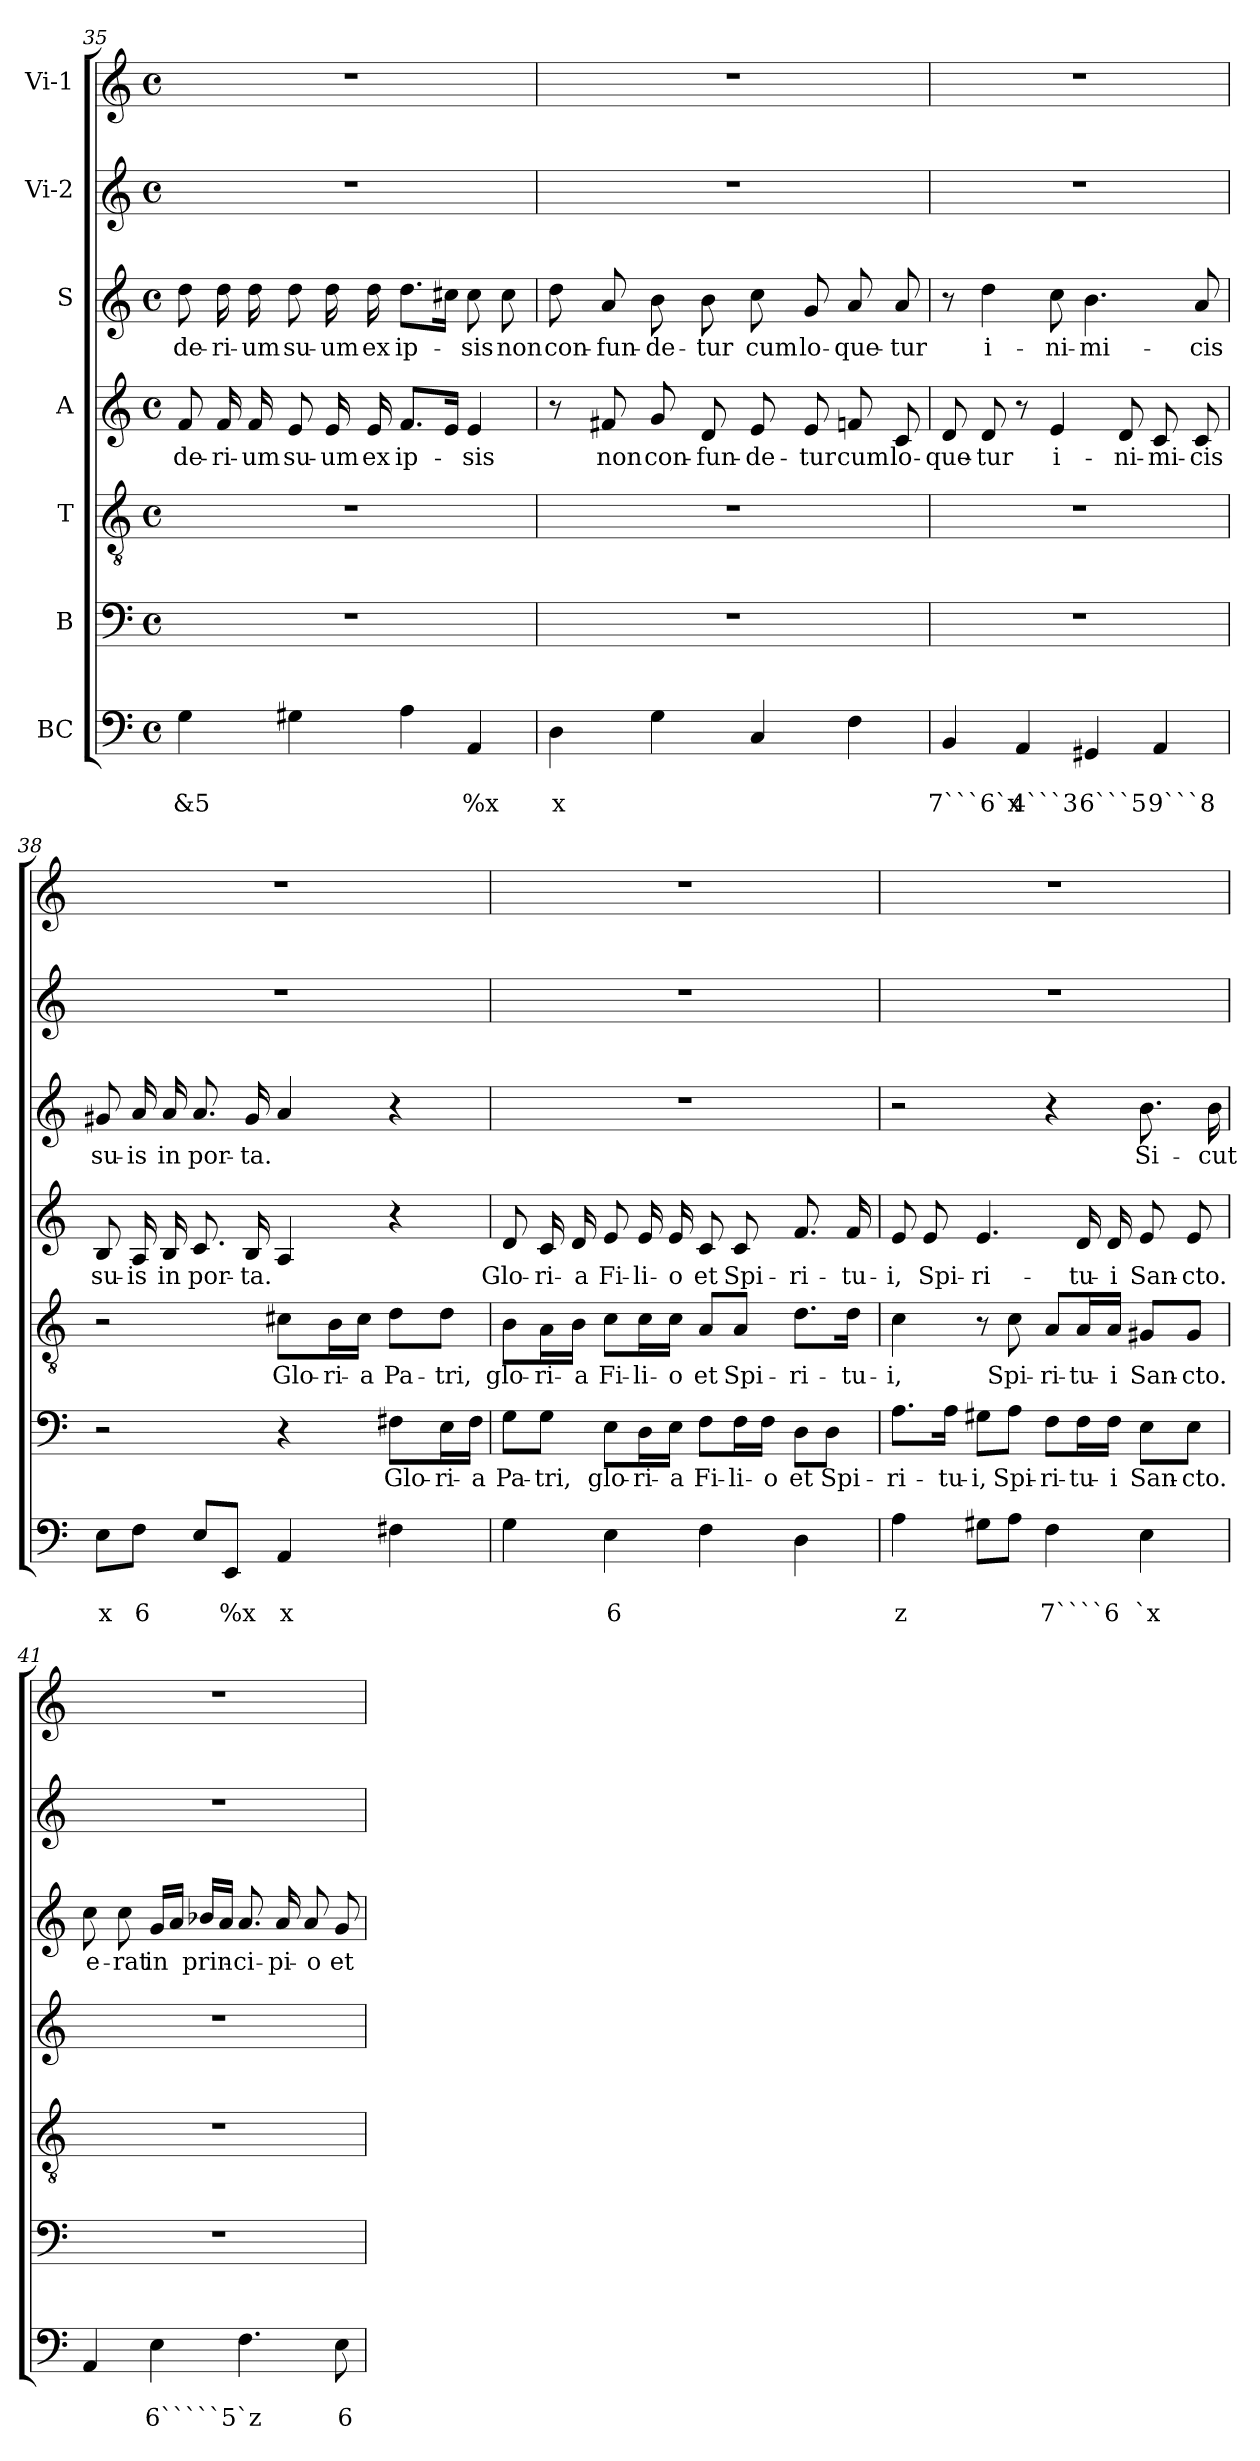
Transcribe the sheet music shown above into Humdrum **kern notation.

**kern	**text	**text	**kern	**text	**kern	**text	**kern	**text	**kern	**text	**kern	**kern
*part7	*part7	*part7	*part6	*part6	*part5	*part5	*part4	*part4	*part3	*part3	*part2	*part1
*staff7	*staff7	*staff7	*staff6	*staff6	*staff5	*staff5	*staff4	*staff4	*staff3	*staff3	*staff2	*staff1
*I"BC	*	*	*I"B	*	*I"T	*	*I"A	*	*I"S	*	*I"Vi-2	*I"Vi-1
*clefF4	*	*	*clefF4	*	*clefGv2	*	*clefG2	*	*clefG2	*	*clefG2	*clefG2
*k[]	*	*	*k[]	*	*k[]	*	*k[]	*	*k[]	*	*k[]	*k[]
*C:	*	*	*C:	*	*C:	*	*C:	*	*C:	*	*C:	*C:
*M4/4	*	*	*M4/4	*	*M4/4	*	*M4/4	*	*M4/4	*	*M4/4	*M4/4
*met(c)	*	*	*met(c)	*	*met(c)	*	*met(c)	*	*met(c)	*	*met(c)	*met(c)
=35	=35	=35	=35	=35	=35	=35	=35	=35	=35	=35	=35	=35
!	!	!LO:LY:b	!	!	!	!	!	!LO:LY:b	!	!LO:LY:b	!	!
4G\	.	&5	1r	.	1r	.	8f/	-de-	8dd\	-de-	1r	1r
!	!	!	!	!	!	!	!	!LO:LY:b	!	!LO:LY:b	!	!
.	.	.	.	.	.	.	16f/	-ri-	16dd\	-ri-	.	.
!	!	!	!	!	!	!	!	!LO:LY:b	!	!LO:LY:b	!	!
.	.	.	.	.	.	.	16f/	-um	16dd\	-um	.	.
!	!	!	!	!	!	!	!	!LO:LY:b	!	!LO:LY:b	!	!
4G#X\	.	.	.	.	.	.	8e/	su-	8dd\	su-	.	.
!	!	!	!	!	!	!	!	!LO:LY:b	!	!LO:LY:b	!	!
.	.	.	.	.	.	.	16e/	-um	16dd\	-um	.	.
!	!	!	!	!	!	!	!	!LO:LY:b	!	!LO:LY:b	!	!
.	.	.	.	.	.	.	16e/	ex	16dd\	ex	.	.
!	!	!	!	!	!	!	!	!LO:LY:b	!	!LO:LY:b	!	!
4A\	.	.	.	.	.	.	8.f/L	ip-	8.dd\L	ip-	.	.
.	.	.	.	.	.	.	16e/Jk	.	16cc#X\Jk	.	.	.
!	!	!LO:LY:b	!	!	!	!	!	!LO:LY:b	!	!LO:LY:b	!	!
4AA/	.	%x	.	.	.	.	4e/	-sis	8cc#\	-sis	.	.
!	!	!	!	!	!	!	!	!	!	!LO:LY:b	!	!
.	.	.	.	.	.	.	.	.	8cc#\	non	.	.
=36	=36	=36	=36	=36	=36	=36	=36	=36	=36	=36	=36	=36
!	!	!LO:LY:b	!	!	!	!	!	!	!	!LO:LY:b	!	!
4D\	.	x	1r	.	1r	.	8r	.	8dd\	con-	1r	1r
!	!	!	!	!	!	!	!	!LO:LY:b	!	!LO:LY:b	!	!
.	.	.	.	.	.	.	8f#X/	non	8a/	-fun-	.	.
!	!	!	!	!	!	!	!	!LO:LY:b	!	!LO:LY:b	!	!
4G\	.	.	.	.	.	.	8g/	con-	8b\	-de-	.	.
!	!	!	!	!	!	!	!	!LO:LY:b	!	!LO:LY:b	!	!
.	.	.	.	.	.	.	8d/	-fun-	8b\	-tur	.	.
!	!	!	!	!	!	!	!	!LO:LY:b	!	!LO:LY:b	!	!
4C/	.	.	.	.	.	.	8e/	-de-	8cc\	cum	.	.
!	!	!	!	!	!	!	!	!LO:LY:b	!	!LO:LY:b	!	!
.	.	.	.	.	.	.	8e/	-tur	8g/	lo-	.	.
!	!	!	!	!	!	!	!	!LO:LY:b	!	!LO:LY:b	!	!
4F\	.	.	.	.	.	.	8fn/	cum	8a/	-que-	.	.
!	!	!	!	!	!	!	!	!LO:LY:b	!	!LO:LY:b	!	!
.	.	.	.	.	.	.	8c/	lo-	8a/	-tur	.	.
!!LO:LB:g=z
=37	=37	=37	=37	=37	=37	=37	=37	=37	=37	=37	=37	=37
!	!	!LO:LY:b	!	!	!	!	!	!LO:LY:b	!	!	!	!
4BB/	.	7```6`x	1r	.	1r	.	8d/	-que-	8r	.	1r	1r
!	!	!	!	!	!	!	!	!LO:LY:b	!	!LO:LY:b	!	!
.	.	.	.	.	.	.	8d/	-tur	4dd\	i-	.	.
!	!	!LO:LY:b	!	!	!	!	!	!	!	!	!	!
4AA/	.	4```3	.	.	.	.	8r	.	.	.	.	.
!	!	!	!	!	!	!	!	!LO:LY:b	!	!LO:LY:b	!	!
.	.	.	.	.	.	.	4e/	i-	8cc\	-ni-	.	.
!	!	!LO:LY:b	!	!	!	!	!	!	!	!LO:LY:b	!	!
4GG#X/	.	6```5	.	.	.	.	.	.	4.b\	-mi-	.	.
!	!	!	!	!	!	!	!	!LO:LY:b	!	!	!	!
.	.	.	.	.	.	.	8d/	-ni-	.	.	.	.
!	!	!LO:LY:b	!	!	!	!	!	!LO:LY:b	!	!	!	!
4AA/	.	9```8	.	.	.	.	8c/	-mi-	.	.	.	.
!	!	!	!	!	!	!	!	!LO:LY:b	!	!LO:LY:b	!	!
.	.	.	.	.	.	.	8c/	-cis	8a/	-cis	.	.
=38	=38	=38	=38	=38	=38	=38	=38	=38	=38	=38	=38	=38
!	!	!LO:LY:b	!	!	!	!	!	!LO:LY:b	!	!LO:LY:b	!	!
8E\L	.	x	2r	.	2r	.	8B/	su-	8g#X/	su-	1r	1r
!	!	!LO:LY:b	!	!	!	!	!	!LO:LY:b	!	!LO:LY:b	!	!
8F\J	.	6	.	.	.	.	16A/	-is	16a/	-is	.	.
!	!	!	!	!	!	!	!	!LO:LY:b	!	!LO:LY:b	!	!
.	.	.	.	.	.	.	16B/	in	16a/	in	.	.
!	!	!	!	!	!	!	!	!LO:LY:b	!	!LO:LY:b	!	!
8E/L	.	.	.	.	.	.	8.c/	por-	8.a/	por-	.	.
!	!	!LO:LY:b	!	!	!	!	!	!	!	!	!	!
8EE/J	.	%x	.	.	.	.	.	.	.	.	.	.
!	!	!	!	!	!	!	!	!LO:LY:b	!	!LO:LY:b	!	!
.	.	.	.	.	.	.	16B/	-ta.	16g#/	-ta.	.	.
!	!	!LO:LY:b	!	!	!	!LO:LY:b	!	!	!	!	!	!
4AA/	.	x	4r	.	8c#X\L	Glo-	4A/	.	4a/	.	.	.
!	!	!	!	!	!	!LO:LY:b	!	!	!	!	!	!
.	.	.	.	.	16B\L	-ri-	.	.	.	.	.	.
!	!	!	!	!	!	!LO:LY:b	!	!	!	!	!	!
.	.	.	.	.	16c#\JJ	-a	.	.	.	.	.	.
!	!	!	!	!LO:LY:b	!	!LO:LY:b	!	!	!	!	!	!
4F#X\	.	.	8F#X\L	Glo-	8d\L	Pa-	4r	.	4r	.	.	.
!	!	!	!	!LO:LY:b	!	!LO:LY:b	!	!	!	!	!	!
.	.	.	16E\L	-ri-	8d\J	-tri,	.	.	.	.	.	.
!	!	!	!	!LO:LY:b	!	!	!	!	!	!	!	!
.	.	.	16F#\JJ	-a	.	.	.	.	.	.	.	.
=39	=39	=39	=39	=39	=39	=39	=39	=39	=39	=39	=39	=39
!	!	!	!	!LO:LY:b	!	!LO:LY:b	!	!LO:LY:b	!	!	!	!
4G\	.	.	8G\L	Pa-	8B\L	glo-	8d/	Glo-	1r	.	1r	1r
!	!	!	!	!LO:LY:b	!	!LO:LY:b	!	!LO:LY:b	!	!	!	!
.	.	.	8G\J	-tri,	16A\L	-ri-	16c/	-ri-	.	.	.	.
!	!	!	!	!	!	!LO:LY:b	!	!LO:LY:b	!	!	!	!
.	.	.	.	.	16B\JJ	-a	16d/	-a	.	.	.	.
!	!	!LO:LY:b	!	!LO:LY:b	!	!LO:LY:b	!	!LO:LY:b	!	!	!	!
4E\	.	6	8E\L	glo-	8c\L	Fi-	8e/	Fi-	.	.	.	.
!	!	!	!	!LO:LY:b	!	!LO:LY:b	!	!LO:LY:b	!	!	!	!
.	.	.	16D\L	-ri-	16c\L	-li-	16e/	-li-	.	.	.	.
!	!	!	!	!LO:LY:b	!	!LO:LY:b	!	!LO:LY:b	!	!	!	!
.	.	.	16E\JJ	-a	16c\JJ	-o	16e/	-o	.	.	.	.
!	!	!	!	!LO:LY:b	!	!LO:LY:b	!	!LO:LY:b	!	!	!	!
4F\	.	.	8F\L	Fi-	8A/L	et	8c/	et	.	.	.	.
!	!	!	!	!LO:LY:b	!	!LO:LY:b	!	!LO:LY:b	!	!	!	!
.	.	.	16F\L	-li-	8A/J	Spi-	8c/	Spi-	.	.	.	.
!	!	!	!	!LO:LY:b	!	!	!	!	!	!	!	!
.	.	.	16F\JJ	-o	.	.	.	.	.	.	.	.
!	!	!	!	!LO:LY:b	!	!LO:LY:b	!	!LO:LY:b	!	!	!	!
4D\	.	.	8D\L	et	8.d\L	-ri-	8.f/	-ri-	.	.	.	.
!	!	!	!	!LO:LY:b	!	!	!	!	!	!	!	!
.	.	.	8D\J	Spi-	.	.	.	.	.	.	.	.
!	!	!	!	!	!	!LO:LY:b	!	!LO:LY:b	!	!	!	!
.	.	.	.	.	16d\Jk	-tu-	16f/	-tu-	.	.	.	.
!!LO:PB:g=z
=40	=40	=40	=40	=40	=40	=40	=40	=40	=40	=40	=40	=40
!	!	!LO:LY:b	!	!LO:LY:b	!	!LO:LY:b	!	!LO:LY:b	!	!	!	!
4A\	.	z	8.A\L	-ri-	4c\	-i,	8e/	-i,	2r	.	1r	1r
!	!	!	!	!	!	!	!	!LO:LY:b	!	!	!	!
.	.	.	.	.	.	.	8e/	Spi-	.	.	.	.
!	!	!	!	!LO:LY:b	!	!	!	!	!	!	!	!
.	.	.	16A\Jk	-tu-	.	.	.	.	.	.	.	.
!	!	!	!	!LO:LY:b	!	!	!	!LO:LY:b	!	!	!	!
8G#X\L	.	.	8G#X\L	-i,	8r	.	4.e/	-ri-	.	.	.	.
!	!	!	!	!LO:LY:b	!	!LO:LY:b	!	!	!	!	!	!
8A\J	.	.	8A\J	Spi-	8c\	Spi-	.	.	.	.	.	.
!	!	!LO:LY:b	!	!LO:LY:b	!	!LO:LY:b	!	!	!	!	!	!
4F\	.	7````6	8F\L	-ri-	8A/L	-ri-	.	.	4r	.	.	.
!	!	!	!	!LO:LY:b	!	!LO:LY:b	!	!LO:LY:b	!	!	!	!
.	.	.	16F\L	-tu-	16A/L	-tu-	16d/	-tu-	.	.	.	.
!	!	!	!	!LO:LY:b	!	!LO:LY:b	!	!LO:LY:b	!	!	!	!
.	.	.	16F\JJ	-i	16A/JJ	-i	16d/	-i	.	.	.	.
!	!	!LO:LY:b	!	!LO:LY:b	!	!LO:LY:b	!	!LO:LY:b	!	!LO:LY:b	!	!
4E\	.	`x	8E\L	San-	8G#X/L	San-	8e/	San-	8.b\	Si-	.	.
!	!	!	!	!LO:LY:b	!	!LO:LY:b	!	!LO:LY:b	!	!	!	!
.	.	.	8E\J	-cto.	8G#/J	-cto.	8e/	-cto.	.	.	.	.
!	!	!	!	!	!	!	!	!	!	!LO:LY:b	!	!
.	.	.	.	.	.	.	.	.	16b\	-cut	.	.
=41	=41	=41	=41	=41	=41	=41	=41	=41	=41	=41	=41	=41
!	!	!	!	!	!	!	!	!	!	!LO:LY:b	!	!
4AA/	.	.	1r	.	1r	.	1r	.	8cc\	e-	1r	1r
!	!	!	!	!	!	!	!	!	!	!LO:LY:b	!	!
.	.	.	.	.	.	.	.	.	8cc\	-rat	.	.
!	!	!LO:LY:b	!	!	!	!	!	!	!	!LO:LY:b	!	!
4E\	.	6`````5`z	.	.	.	.	.	.	16g/LL	in	.	.
.	.	.	.	.	.	.	.	.	16a/JJ	.	.	.
!	!	!	!	!	!	!	!	!	!	!LO:LY:b	!	!
.	.	.	.	.	.	.	.	.	16b-X/LL	prin-	.	.
.	.	.	.	.	.	.	.	.	16a/JJ	.	.	.
!	!	!	!	!	!	!	!	!	!	!LO:LY:b	!	!
4.F\	.	.	.	.	.	.	.	.	8.a/	-ci-	.	.
!	!	!	!	!	!	!	!	!	!	!LO:LY:b	!	!
.	.	.	.	.	.	.	.	.	16a/	-pi-	.	.
!	!	!	!	!	!	!	!	!	!	!LO:LY:b	!	!
.	.	.	.	.	.	.	.	.	8a/	-o	.	.
!	!	!LO:LY:b	!	!	!	!	!	!	!	!LO:LY:b	!	!
8E\	.	6	.	.	.	.	.	.	8g/	et	.	.
=	=	=	=	=	=	=	=	=	=	=	=	=
*-	*-	*-	*-	*-	*-	*-	*-	*-	*-	*-	*-	*-
